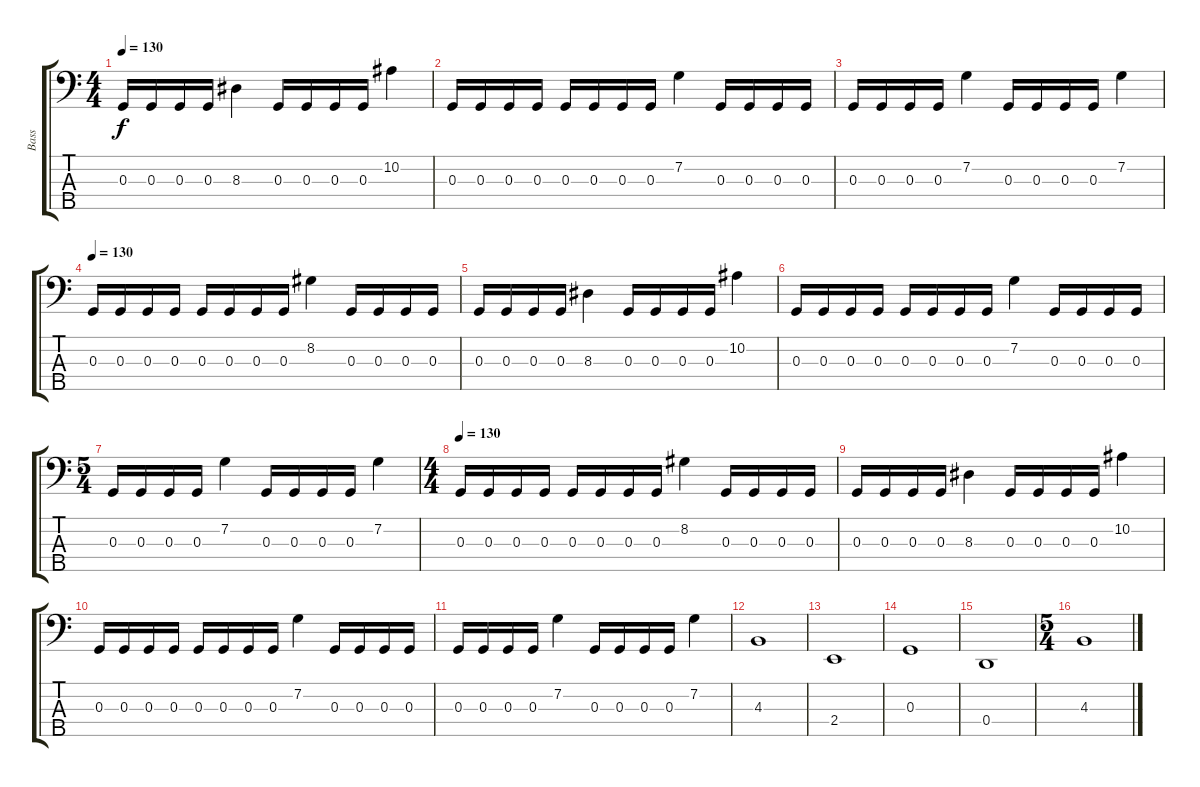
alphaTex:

\track ("Bass" "Bass") {instrument electricbasspick}
\staff {score tabs}
\tuning (F2 C2 G1 D1 A0) {hide}
\ts (4 4)
\tempo 130
\clef f4
\ks c
0.3.16{dy f} 0.3.16 0.3.16 0.3.16 8.3.4 0.3.16 0.3.16 0.3.16 0.3.16 10.2.4 |
0.3.16 0.3.16 0.3.16 0.3.16 0.3.16 0.3.16 0.3.16 0.3.16 7.2.4 0.3.16 0.3.16 0.3.16 0.3.16 |
0.3.16 0.3.16 0.3.16 0.3.16 7.2.4 0.3.16 0.3.16 0.3.16 0.3.16 7.2.4 |
\tempo 130
0.3.16 0.3.16 0.3.16 0.3.16 0.3.16 0.3.16 0.3.16 0.3.16 8.2.4 0.3.16 0.3.16 0.3.16 0.3.16 |
0.3.16 0.3.16 0.3.16 0.3.16 8.3.4 0.3.16 0.3.16 0.3.16 0.3.16 10.2.4 |
0.3.16 0.3.16 0.3.16 0.3.16 0.3.16 0.3.16 0.3.16 0.3.16 7.2.4 0.3.16 0.3.16 0.3.16 0.3.16 |
\ts (5 4)
0.3.16 0.3.16 0.3.16 0.3.16 7.2.4 0.3.16 0.3.16 0.3.16 0.3.16 7.2.4 |
\ts (4 4)
\tempo 130
0.3.16 0.3.16 0.3.16 0.3.16 0.3.16 0.3.16 0.3.16 0.3.16 8.2.4 0.3.16 0.3.16 0.3.16 0.3.16 |
0.3.16 0.3.16 0.3.16 0.3.16 8.3.4 0.3.16 0.3.16 0.3.16 0.3.16 10.2.4 |
0.3.16 0.3.16 0.3.16 0.3.16 0.3.16 0.3.16 0.3.16 0.3.16 7.2.4 0.3.16 0.3.16 0.3.16 0.3.16 |
0.3.16 0.3.16 0.3.16 0.3.16 7.2.4 0.3.16 0.3.16 0.3.16 0.3.16 7.2.4 |
4.3.1 |
2.4.1 |
0.3.1 |
0.4.1 |
\ts (5 4)
4.3.1
